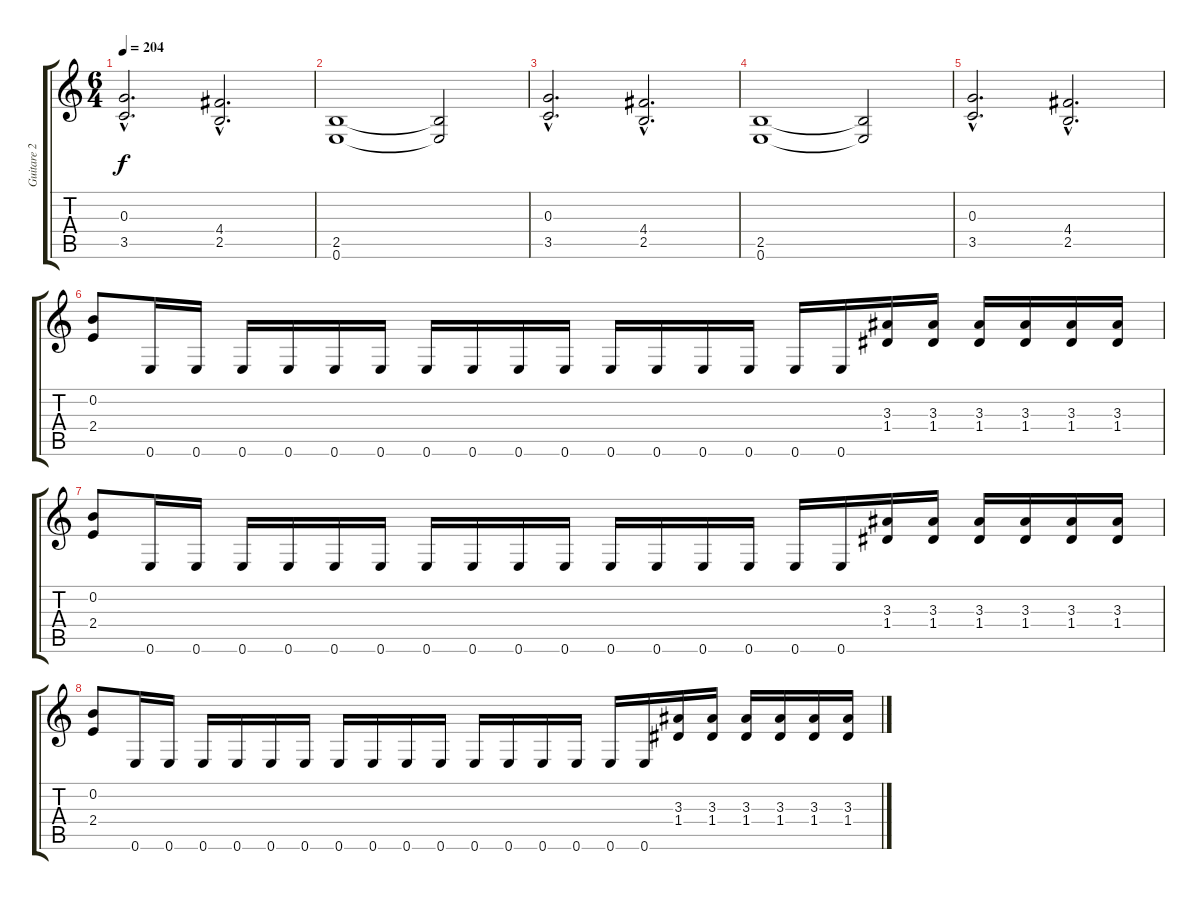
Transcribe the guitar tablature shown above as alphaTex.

\track ("Guitare 2" "Guitare 2") {instrument distortionguitar}
\staff {score tabs}
\tuning (E4 B3 G3 D3 A2 E2) {hide}
\ts (6 4)
\tempo 204
\clef g2
\ks c
(0.3{hac} 3.5{hac}).2{d dy f} (4.4{hac} 2.5{hac}).2{d} |
(2.5 0.6).1 (2.5{t} 0.6{t}).2 |
(0.3{hac} 3.5{hac}).2{d} (4.4{hac} 2.5{hac}).2{d} |
(2.5 0.6).1 (2.5{t} 0.6{t}).2 |
(0.3{hac} 3.5{hac}).2{d} (4.4{hac} 2.5{hac}).2{d} |
(0.2 2.4).8 0.6.16 0.6.16 0.6.16 0.6.16 0.6.16 0.6.16 0.6.16 0.6.16 0.6.16 0.6.16 0.6.16 0.6.16 0.6.16 0.6.16 0.6.16 0.6.16 (3.3 1.4).16 (3.3 1.4).16 (3.3 1.4).16 (3.3 1.4).16 (3.3 1.4).16 (3.3 1.4).16 |
(0.2 2.4).8 0.6.16 0.6.16 0.6.16 0.6.16 0.6.16 0.6.16 0.6.16 0.6.16 0.6.16 0.6.16 0.6.16 0.6.16 0.6.16 0.6.16 0.6.16 0.6.16 (3.3 1.4).16 (3.3 1.4).16 (3.3 1.4).16 (3.3 1.4).16 (3.3 1.4).16 (3.3 1.4).16 |
(0.2 2.4).8 0.6.16 0.6.16 0.6.16 0.6.16 0.6.16 0.6.16 0.6.16 0.6.16 0.6.16 0.6.16 0.6.16 0.6.16 0.6.16 0.6.16 0.6.16 0.6.16 (3.3 1.4).16 (3.3 1.4).16 (3.3 1.4).16 (3.3 1.4).16 (3.3 1.4).16 (3.3 1.4).16
